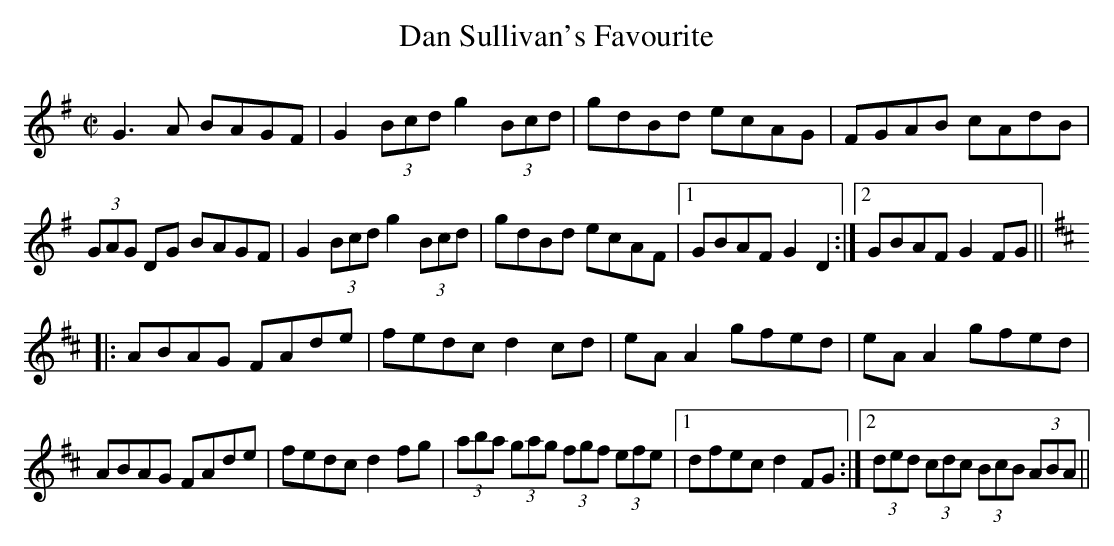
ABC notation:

X:1
T:Dan Sullivan's Favourite
M:C|
K:G
G3A BAGF|G2 (3Bcd g2 (3Bcd|gdBd ecAG|FGAB cAdB|
(3GAG DG BAGF|G2 (3Bcd g2 (3Bcd|gdBd ecAF|1 GBAF G2 D2:|2 GBAF G2FG||
K:D
|:ABAG FAde|fedc d2cd|eAA2 gfed|eAA2 gfed|
ABAG FAde|fedc d2fg|(3aba (3gag (3fgf (3efe|1 dfec d2 FG:|2 (3ded (3cdc (3BcB (3ABA||
